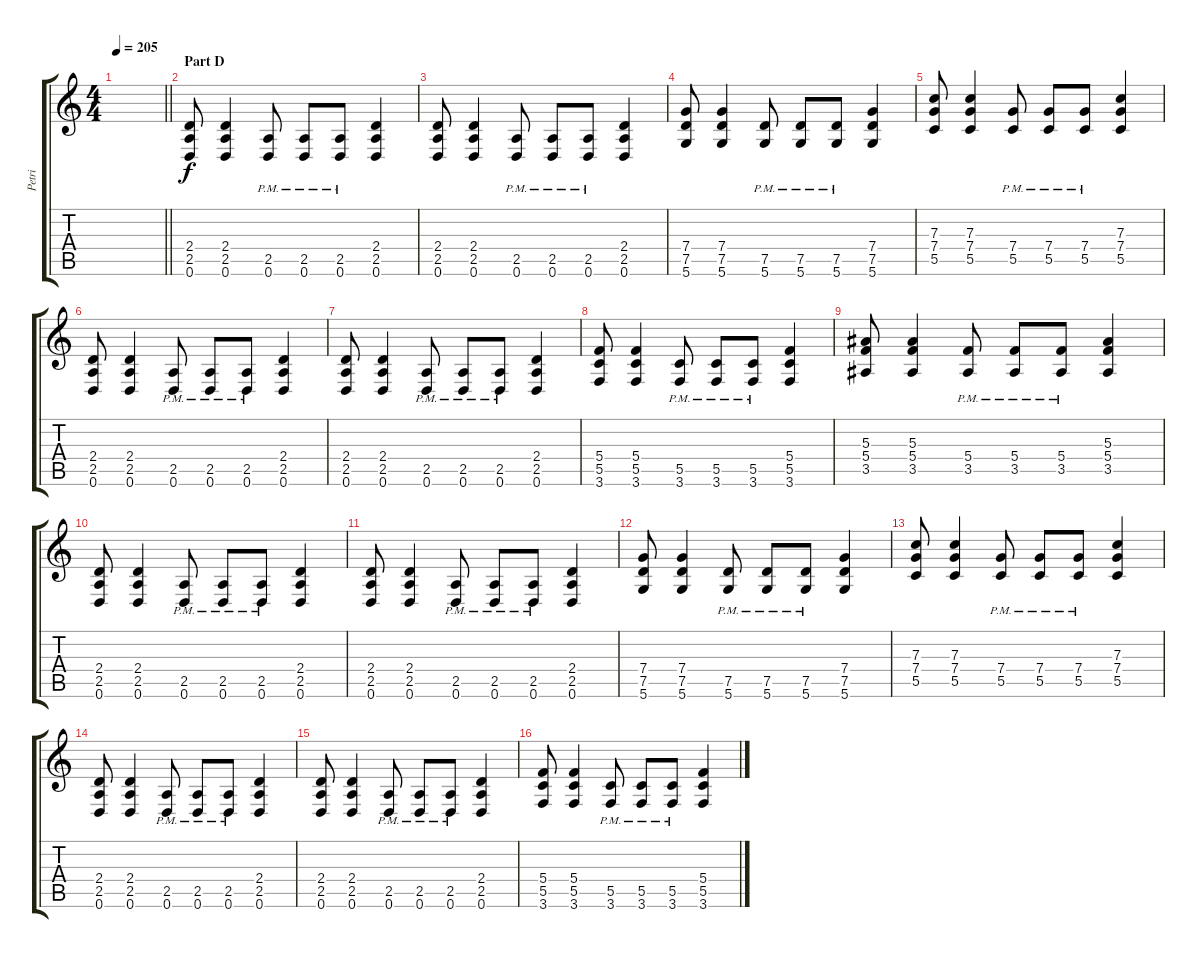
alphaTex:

\track ("Petri" "Petri") {instrument distortionguitar}
\staff {score tabs}
\tuning (D4 A3 F3 C3 G2 D2) {hide}
\ts (4 4)
\tempo 205
\clef g2
\barLineRight lightlight
\ks c
|
\section ("" "Part D")
(2.4 2.5 0.6).8 (2.4 2.5 0.6).4 (2.5{pm} 0.6{pm}).8 (2.5{pm} 0.6{pm}).8 (2.5{pm} 0.6{pm}).8 (2.4 2.5 0.6).4 |
(2.4 2.5 0.6).8 (2.4 2.5 0.6).4 (2.5{pm} 0.6{pm}).8 (2.5{pm} 0.6{pm}).8 (2.5{pm} 0.6{pm}).8 (2.4 2.5 0.6).4 |
(7.4 7.5 5.6).8 (7.4 7.5 5.6).4 (7.5{pm} 5.6{pm}).8 (7.5{pm} 5.6{pm}).8 (7.5{pm} 5.6{pm}).8 (7.4 7.5 5.6).4 |
(7.3 7.4 5.5).8 (7.3 7.4 5.5).4 (7.4{pm} 5.5{pm}).8 (7.4{pm} 5.5{pm}).8 (7.4{pm} 5.5{pm}).8 (7.3 7.4 5.5).4 |
(2.4 2.5 0.6).8 (2.4 2.5 0.6).4 (2.5{pm} 0.6{pm}).8 (2.5{pm} 0.6{pm}).8 (2.5{pm} 0.6{pm}).8 (2.4 2.5 0.6).4 |
(2.4 2.5 0.6).8 (2.4 2.5 0.6).4 (2.5{pm} 0.6{pm}).8 (2.5{pm} 0.6{pm}).8 (2.5{pm} 0.6{pm}).8 (2.4 2.5 0.6).4 |
(5.4 5.5 3.6).8 (5.4 5.5 3.6).4 (5.5{pm} 3.6{pm}).8 (5.5{pm} 3.6{pm}).8 (5.5{pm} 3.6{pm}).8 (5.4 5.5 3.6).4 |
(5.3 5.4 3.5).8 (5.3 5.4 3.5).4 (5.4{pm} 3.5{pm}).8 (5.4{pm} 3.5{pm}).8 (5.4{pm} 3.5{pm}).8 (5.3 5.4 3.5).4 |
(2.4 2.5 0.6).8 (2.4 2.5 0.6).4 (2.5{pm} 0.6{pm}).8 (2.5{pm} 0.6{pm}).8 (2.5{pm} 0.6{pm}).8 (2.4 2.5 0.6).4 |
(2.4 2.5 0.6).8 (2.4 2.5 0.6).4 (2.5{pm} 0.6{pm}).8 (2.5{pm} 0.6{pm}).8 (2.5{pm} 0.6{pm}).8 (2.4 2.5 0.6).4 |
(7.4 7.5 5.6).8 (7.4 7.5 5.6).4 (7.5{pm} 5.6{pm}).8 (7.5{pm} 5.6{pm}).8 (7.5{pm} 5.6{pm}).8 (7.4 7.5 5.6).4 |
(7.3 7.4 5.5).8 (7.3 7.4 5.5).4 (7.4{pm} 5.5{pm}).8 (7.4{pm} 5.5{pm}).8 (7.4{pm} 5.5{pm}).8 (7.3 7.4 5.5).4 |
(2.4 2.5 0.6).8 (2.4 2.5 0.6).4 (2.5{pm} 0.6{pm}).8 (2.5{pm} 0.6{pm}).8 (2.5{pm} 0.6{pm}).8 (2.4 2.5 0.6).4 |
(2.4 2.5 0.6).8 (2.4 2.5 0.6).4 (2.5{pm} 0.6{pm}).8 (2.5{pm} 0.6{pm}).8 (2.5{pm} 0.6{pm}).8 (2.4 2.5 0.6).4 |
(5.4 5.5 3.6).8 (5.4 5.5 3.6).4 (5.5{pm} 3.6{pm}).8 (5.5{pm} 3.6{pm}).8 (5.5{pm} 3.6{pm}).8 (5.4 5.5 3.6).4
